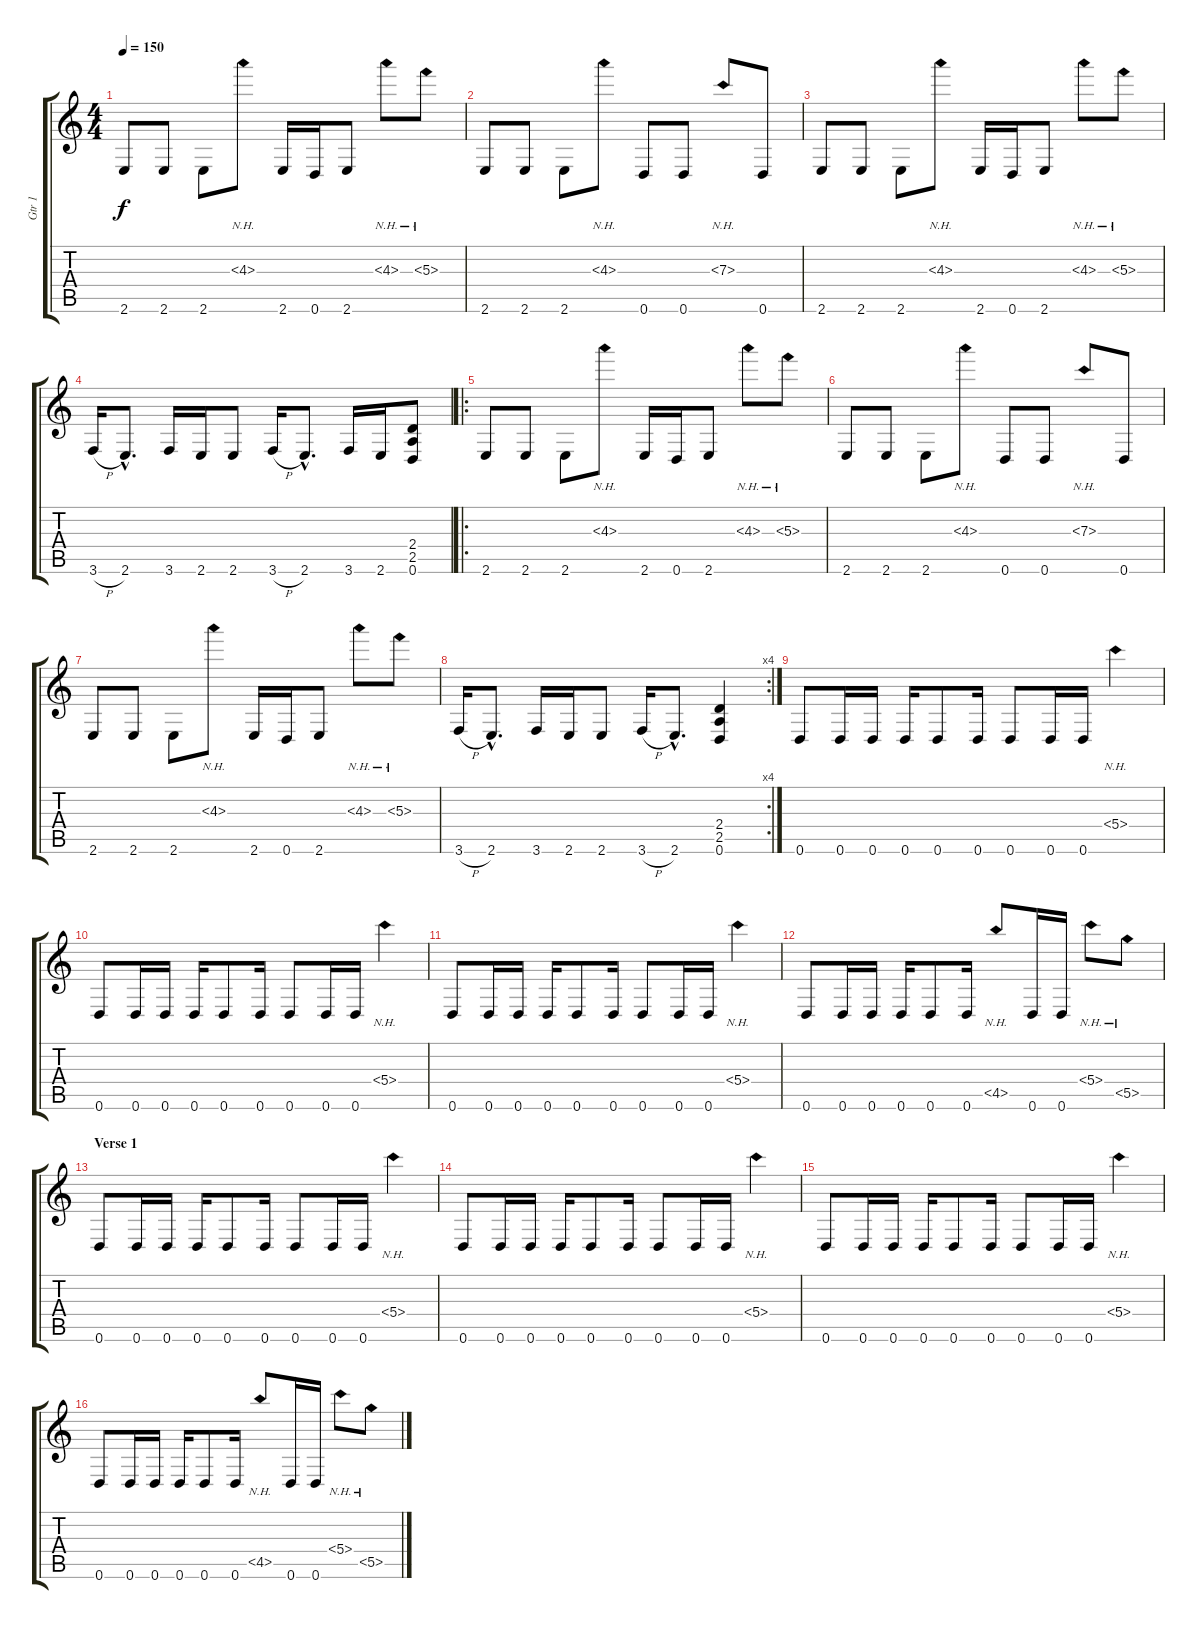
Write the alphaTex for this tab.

\track ("Gtr 1" "Gtr 1") {instrument distortionguitar}
\staff {score tabs}
\tuning (D4 A3 F3 C3 G2 D2) {hide}
\ts (4 4)
\tempo 150
\clef g2
\ks c
2.6.8{dy f instrument distortionguitar} 2.6.8 2.6.8 4.3{nh}.8 2.6.16 0.6.16 2.6.8 4.3{nh}.8 5.3{nh}.8 |
2.6.8 2.6.8 2.6.8 4.3{nh}.8 0.6.8 0.6.8 7.3{nh}.8 0.6.8 |
2.6.8 2.6.8 2.6.8 4.3{nh}.8 2.6.16 0.6.16 2.6.8 4.3{nh}.8 5.3{nh}.8 |
3.6{h}.16 2.6{hac}.8{d} 3.6.16 2.6.16 2.6.8 3.6{h}.16 2.6{hac}.8{d} 3.6.16 2.6.16 (2.4 2.5 0.6).8 |
\ro
2.6.8 2.6.8 2.6.8 4.3{nh}.8 2.6.16 0.6.16 2.6.8 4.3{nh}.8 5.3{nh}.8 |
2.6.8 2.6.8 2.6.8 4.3{nh}.8 0.6.8 0.6.8 7.3{nh}.8 0.6.8 |
2.6.8 2.6.8 2.6.8 4.3{nh}.8 2.6.16 0.6.16 2.6.8 4.3{nh}.8 5.3{nh}.8 |
\rc 4
3.6{h}.16 2.6{hac}.8{d} 3.6.16 2.6.16 2.6.8 3.6{h}.16 2.6{hac}.8{d} (2.4 2.5 0.6).4 |
0.6.8 0.6.16 0.6.16 0.6.16 0.6.8 0.6.16 0.6.8 0.6.16 0.6.16 5.4{nh}.4 |
0.6.8 0.6.16 0.6.16 0.6.16 0.6.8 0.6.16 0.6.8 0.6.16 0.6.16 5.4{nh}.4 |
0.6.8 0.6.16 0.6.16 0.6.16 0.6.8 0.6.16 0.6.8 0.6.16 0.6.16 5.4{nh}.4 |
0.6.8 0.6.16 0.6.16 0.6.16 0.6.8 0.6.16 4.5{nh}.8 0.6.16 0.6.16 5.4{nh}.8 5.5{nh}.8 |
\section ("" "Verse 1")
0.6.8 0.6.16 0.6.16 0.6.16 0.6.8 0.6.16 0.6.8 0.6.16 0.6.16 5.4{nh}.4 |
0.6.8 0.6.16 0.6.16 0.6.16 0.6.8 0.6.16 0.6.8 0.6.16 0.6.16 5.4{nh}.4 |
0.6.8 0.6.16 0.6.16 0.6.16 0.6.8 0.6.16 0.6.8 0.6.16 0.6.16 5.4{nh}.4 |
0.6.8 0.6.16 0.6.16 0.6.16 0.6.8 0.6.16 4.5{nh}.8 0.6.16 0.6.16 5.4{nh}.8 5.5{nh}.8
